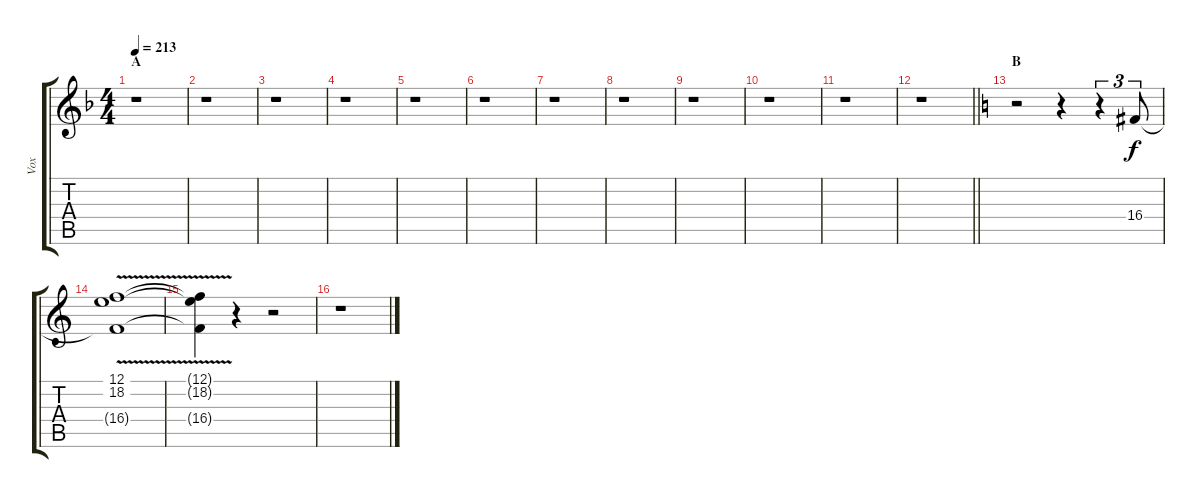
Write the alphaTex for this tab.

\track ("Vox" "Vox") {instrument synthvoice}
\staff {score tabs}
\tuning (E4 B3 G3 D3 A2 E2) {hide}
\ts (4 4)
\section ("" "A")
\tempo 213
\clef g2
\ks f
r.1{dy f instrument synthvoice} |
r.1 |
r.1 |
r.1 |
r.1 |
r.1 |
r.1 |
r.1 |
r.1 |
r.1 |
r.1 |
\barLineRight lightlight
r.1 |
\section ("" "B")
\ks c
r.2 r.4 r.4{tu (3 2)} 16.4.8{tu (3 2)} |
(12.1 18.2{v} 16.4{t}).1 |
(12.1{t} 18.2{t} 16.4{t}).4 r.4 r.2 |
r.1
